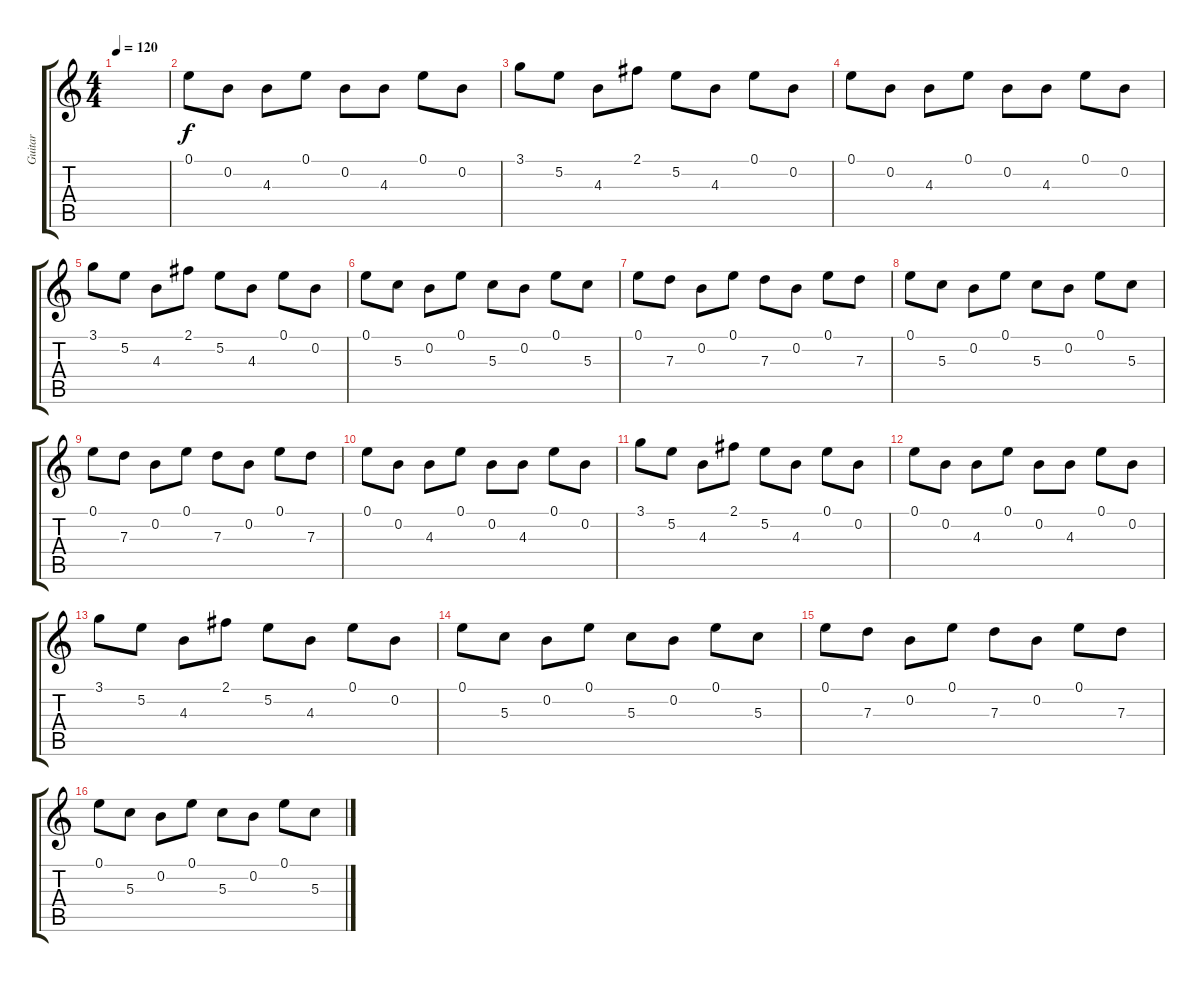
\track ("Guitar" "Guitar") {instrument electricguitarclean}
\staff {score tabs}
\tuning (E4 B3 G3 D3 A2 E2) {hide}
\ts (4 4)
\tempo 120
\clef g2
\ks c
|
0.1.8 0.2.8 4.3.8 0.1.8 0.2.8 4.3.8 0.1.8 0.2.8 |
3.1.8 5.2.8 4.3.8 2.1.8 5.2.8 4.3.8 0.1.8 0.2.8 |
0.1.8 0.2.8 4.3.8 0.1.8 0.2.8 4.3.8 0.1.8 0.2.8 |
3.1.8 5.2.8 4.3.8 2.1.8 5.2.8 4.3.8 0.1.8 0.2.8 |
0.1.8 5.3.8 0.2.8 0.1.8 5.3.8 0.2.8 0.1.8 5.3.8 |
0.1.8 7.3.8 0.2.8 0.1.8 7.3.8 0.2.8 0.1.8 7.3.8 |
0.1.8 5.3.8 0.2.8 0.1.8 5.3.8 0.2.8 0.1.8 5.3.8 |
0.1.8 7.3.8 0.2.8 0.1.8 7.3.8 0.2.8 0.1.8 7.3.8 |
0.1.8 0.2.8 4.3.8 0.1.8 0.2.8 4.3.8 0.1.8 0.2.8 |
3.1.8 5.2.8 4.3.8 2.1.8 5.2.8 4.3.8 0.1.8 0.2.8 |
0.1.8 0.2.8 4.3.8 0.1.8 0.2.8 4.3.8 0.1.8 0.2.8 |
3.1.8 5.2.8 4.3.8 2.1.8 5.2.8 4.3.8 0.1.8 0.2.8 |
0.1.8 5.3.8 0.2.8 0.1.8 5.3.8 0.2.8 0.1.8 5.3.8 |
0.1.8 7.3.8 0.2.8 0.1.8 7.3.8 0.2.8 0.1.8 7.3.8 |
0.1.8 5.3.8 0.2.8 0.1.8 5.3.8 0.2.8 0.1.8 5.3.8
